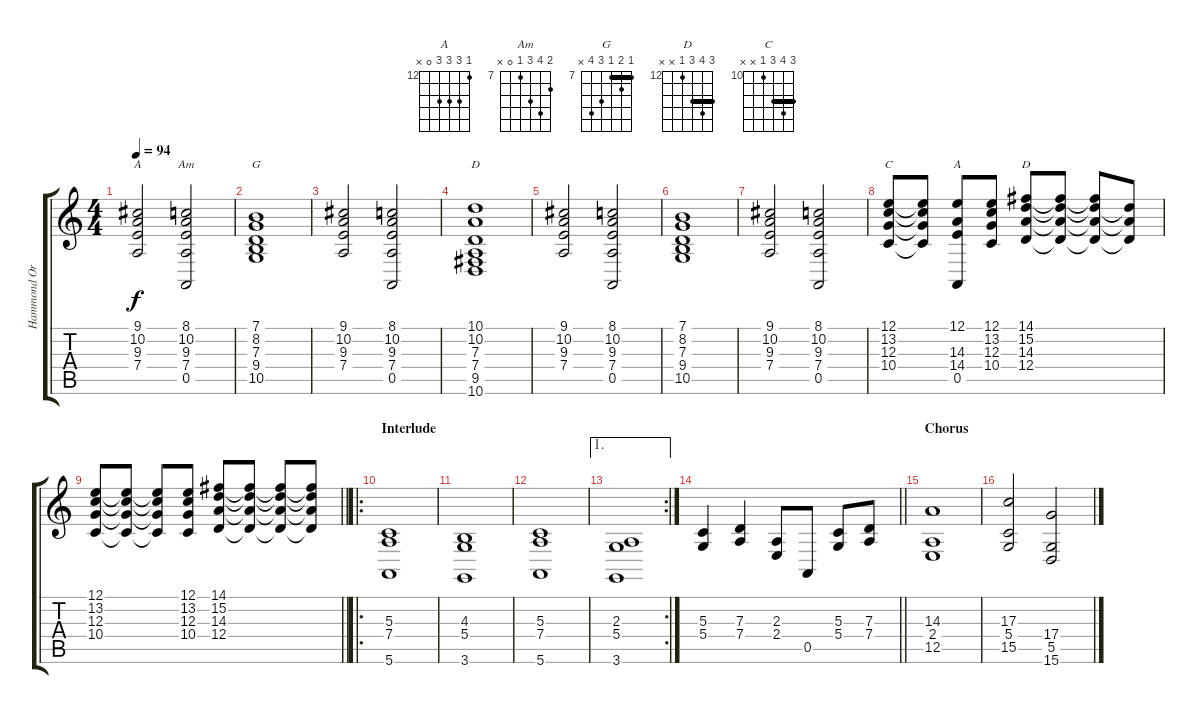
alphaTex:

\track ("Hammond Organ" "Hammond Or") {instrument drawbarorgan}
\staff {score tabs}
\tuning (E4 B3 G3 D3 A2 E2) {hide}
\chord ("A" 9 10 9 7 x x) {firstfret 7 barre 9}
\chord ("Am" 8 10 9 7 0 x) {firstfret 7}
\chord ("G" 7 8 7 9 10 x) {firstfret 7 barre 7}
\chord ("D" 10 10 7 7 9 10) {firstfret 7 barre (7 10)}
\chord ("C" 12 13 12 10 x x) {firstfret 10 barre 12}
\chord ("A" 12 14 14 14 0 x) {firstfret 12}
\chord ("D" 14 15 14 12 x x) {firstfret 12 barre 14}
\ts (4 4)
\tempo 94
\clef g2
\ks c
(9.1 10.2 9.3 7.4).2{ch "A" dy f} (8.1 10.2 9.3 7.4 0.5).2{ch "Am"} |
(7.1 8.2 7.3 9.4 10.5).1{ch "G"} |
(9.1 10.2 9.3 7.4).2 (8.1 10.2 9.3 7.4 0.5).2 |
(10.1 10.2 7.3 7.4 9.5 10.6).1{ch "D"} |
(9.1 10.2 9.3 7.4).2 (8.1 10.2 9.3 7.4 0.5).2 |
(7.1 8.2 7.3 9.4 10.5).1 |
(9.1 10.2 9.3 7.4).2 (8.1 10.2 9.3 7.4 0.5).2 |
(12.1 13.2 12.3 10.4).8{ch "C"} (12.1{t} 13.2{t} 12.3{t} 10.4{t}).8 (12.1 14.3 14.4 0.5).8{ch "A"} (12.1 13.2 12.3 10.4).8 (14.1 15.2 14.3 12.4).8{ch "D"} (14.1{t} 15.2{t} 14.3{t} 12.4{t}).8 (14.1{t} 15.2{t} 14.3{t} 12.4{t}).8 (15.2{t} 14.3{t} 12.4{t}).8 |
\barLineRight lightlight
(12.1 13.2 12.3 10.4).8 (12.1{t} 13.2{t} 12.3{t} 10.4{t}).8 (12.1{t} 13.2{t} 12.3{t} 10.4{t}).8 (12.1 13.2 12.3 10.4).8 (14.1 15.2 14.3 12.4).8 (14.1{t} 15.2{t} 14.3{t} 12.4{t}).8 (14.1{t} 15.2{t} 14.3{t} 12.4{t}).8 (14.1{t} 15.2{t} 14.3{t} 12.4{t}).8 |
\ro
\section ("" "Interlude")
(5.3 7.4 5.6).1 |
(4.3 5.4 3.6).1 |
(5.3 7.4 5.6).1 |
\ae 1
\rc 2
(2.3 5.4 3.6).1 |
\barLineRight lightlight
(5.3 5.4).4 (7.3 7.4).4 (2.3 2.4).8 0.5.8 (5.3 5.4).8 (7.3 7.4).8 |
\section ("" "Chorus")
(14.3 2.4 12.5).1 |
(17.3 5.4 15.5).2 (17.4 5.5 15.6).2
